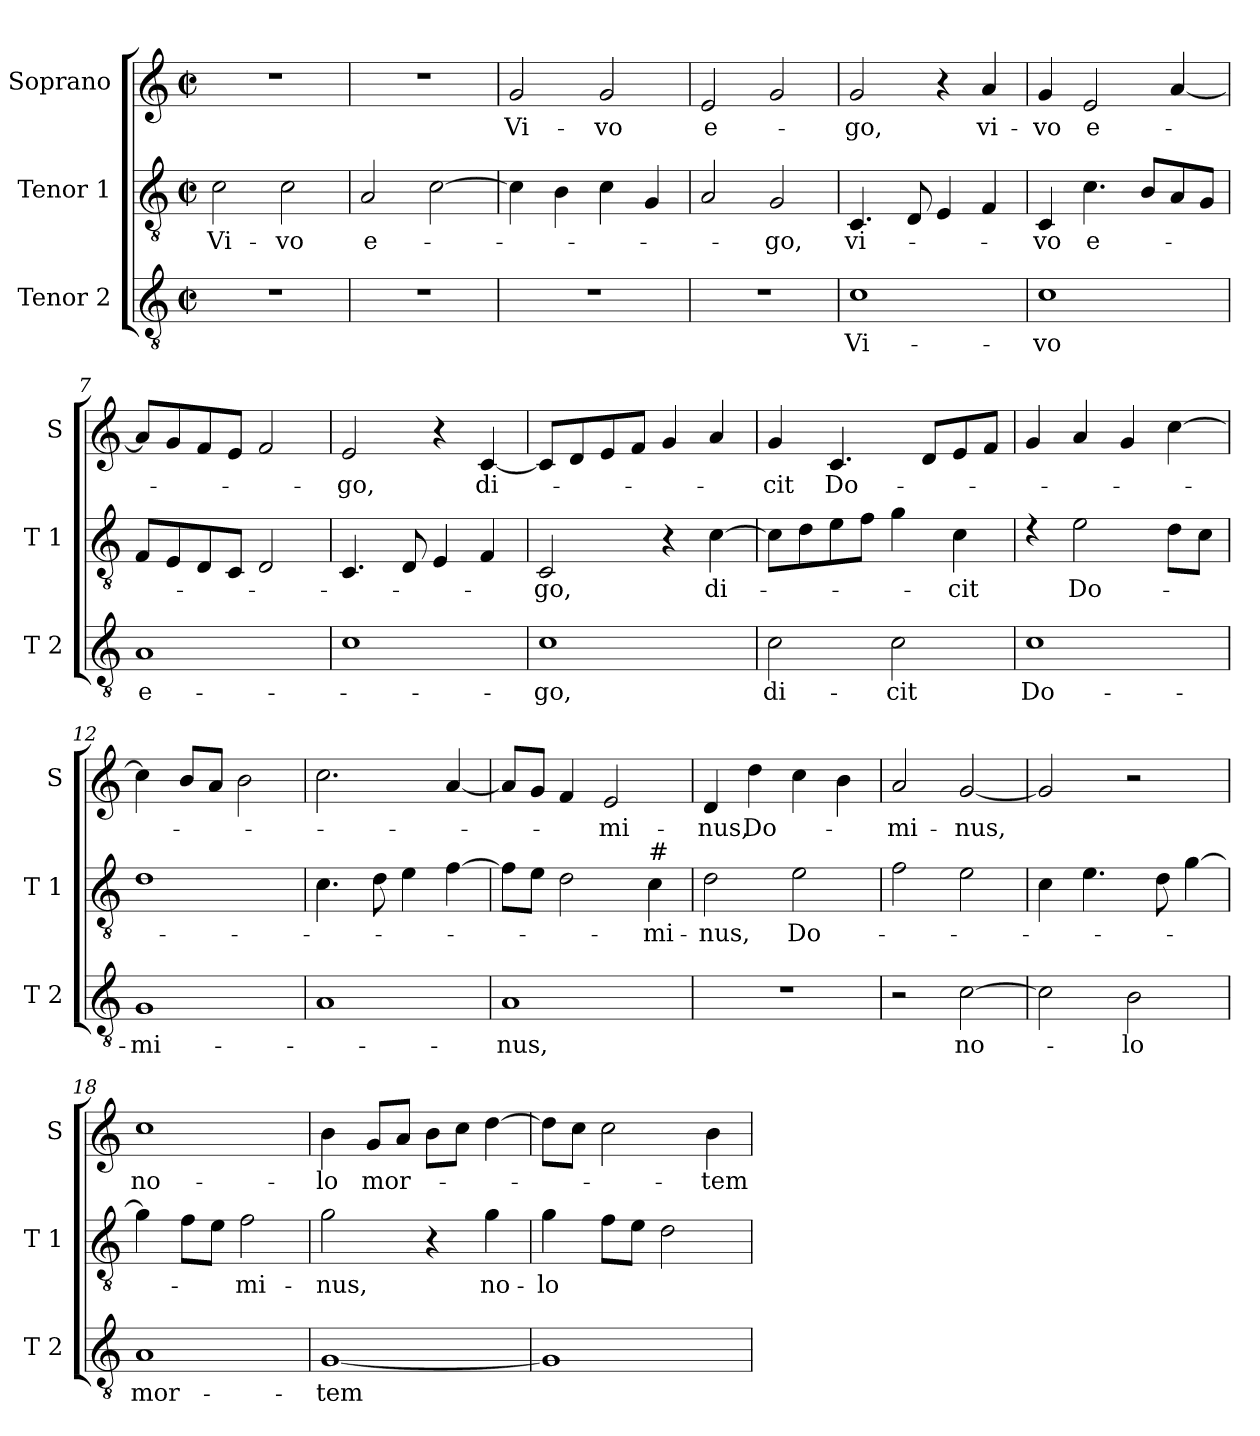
**kern	**text	**kern	**text	**kern	**text
*part3	*part3	*part2	*part2	*part1	*part1
*staff3	*staff3	*staff2	*staff2	*staff1	*staff1
*I"Tenor 2	*	*I"Tenor 1	*	*I"Soprano	*
*I'T 2	*	*I'T 1	*	*I'S	*
*clefGv2	*	*clefGv2	*	*clefG2	*
*k[]	*	*k[]	*	*k[]	*
*C:	*	*C:	*	*C:	*
*M2/2	*	*M2/2	*	*M2/2	*
*met(c|)	*	*met(c|)	*	*met(c|)	*
=1	=1	=1	=1	=1	=1
!	!	!	!LO:LY:b	!	!
1r	.	2c\	Vi-	1r	.
!	!	!	!LO:LY:b	!	!
.	.	2c\	-vo	.	.
=2	=2	=2	=2	=2	=2
!	!	!	!LO:LY:b	!	!
1r	.	2A/	e-	1r	.
.	.	[2c\	.	.	.
=3	=3	=3	=3	=3	=3
!	!	!	!	!	!LO:LY:b
1r	.	4c\]	.	2g/	Vi-
.	.	4B\	.	.	.
!	!	!	!	!	!LO:LY:b
.	.	4c\	.	2g/	-vo
.	.	4G/	.	.	.
=4	=4	=4	=4	=4	=4
!	!	!	!	!	!LO:LY:b
1r	.	2A/	.	2e/	e-
!	!	!	!LO:LY:b	!	!
.	.	2G/	-go,	2g/	.
=5	=5	=5	=5	=5	=5
!	!LO:LY:b	!	!LO:LY:b	!	!LO:LY:b
1c	Vi-	4.C/	vi-	2g/	-go,
.	.	8D/	.	.	.
.	.	4E/	.	4r	.
!	!	!	!	!	!LO:LY:b
.	.	4F/	.	4a/	vi-
!!LO:LB:g=z
=6	=6	=6	=6	=6	=6
!	!LO:LY:b	!	!LO:LY:b	!	!LO:LY:b
1c	-vo	4C/	-vo	4g/	-vo
!	!	!	!LO:LY:b	!	!LO:LY:b
.	.	4.c\	e-	2e/	e-
.	.	8B/L	.	.	.
.	.	8A/	.	[4a/	.
.	.	8G/J	.	.	.
=7	=7	=7	=7	=7	=7
!	!LO:LY:b	!	!	!	!
1A	e-	8F/L	.	8a/L]	.
.	.	8E/	.	8g/	.
.	.	8D/	.	8f/	.
.	.	8C/J	.	8e/J	.
.	.	2D/	.	2f/	.
=8	=8	=8	=8	=8	=8
!	!	!	!	!	!LO:LY:b
1c	.	4.C/	.	2e/	-go,
.	.	8D/	.	.	.
.	.	4E/	.	4r	.
!	!	!	!	!	!LO:LY:b
.	.	4F/	.	[4c/	di-
=9	=9	=9	=9	=9	=9
!	!LO:LY:b	!	!LO:LY:b	!	!
1c	-go,	2C/	-go,	8c/L]	.
.	.	.	.	8d/	.
.	.	.	.	8e/	.
.	.	.	.	8f/J	.
.	.	4r	.	4g/	.
!	!	!	!LO:LY:b	!	!
.	.	[4c\	di-	4a/	.
=10	=10	=10	=10	=10	=10
!	!LO:LY:b	!	!	!	!LO:LY:b
2c\	di-	8c\L]	.	4g/	-cit
.	.	8d\	.	.	.
!	!	!	!	!	!LO:LY:b
.	.	8e\	.	4.c/	Do-
.	.	8f\J	.	.	.
!	!LO:LY:b	!	!	!	!
2c\	-cit	4g\	.	.	.
.	.	.	.	8d/L	.
!	!	!	!LO:LY:b	!	!
.	.	4c\	-cit	8e/	.
.	.	.	.	8f/J	.
!!LO:LB:g=z
=11	=11	=11	=11	=11	=11
!	!LO:LY:b	!	!	!	!
1c	Do-	4rc	.	4g/	.
!	!	!	!LO:LY:b	!	!
.	.	2e\	Do-	4a/	.
.	.	.	.	4g/	.
.	.	8d\L	.	[4cc\	.
.	.	8c\J	.	.	.
=12	=12	=12	=12	=12	=12
!	!LO:LY:b	!	!	!	!
1G	-mi-	1d	.	4cc\]	.
.	.	.	.	8b/L	.
.	.	.	.	8a/J	.
.	.	.	.	2b\	.
=13	=13	=13	=13	=13	=13
1A	.	4.c\	.	2.cc\	.
.	.	8d\	.	.	.
.	.	4e\	.	.	.
.	.	[4f\	.	[4a/	.
=14	=14	=14	=14	=14	=14
!	!LO:LY:b	!	!	!	!
1A	-nus,	8f\L]	.	8a/L]	.
.	.	8e\J	.	8g/J	.
.	.	2d\	.	4f/	.
!	!	!	!	!	!LO:LY:b
.	.	.	.	2e/	-mi-
!	!	!LO:TX:a:t=#	!	!	!
!	!	!	!LO:LY:b	!	!
.	.	4c\	-mi-	.	.
=15	=15	=15	=15	=15	=15
!	!	!	!LO:LY:b	!	!LO:LY:b
1r	.	2d\	-nus,	4d/	-nus,
!	!	!	!	!	!LO:LY:b
.	.	.	.	4dd\	Do-
!	!	!	!LO:LY:b	!	!
.	.	2e\	Do-	4cc\	.
.	.	.	.	4b\	.
!!LO:PB:g=z
=16	=16	=16	=16	=16	=16
!	!	!	!	!	!LO:LY:b
2r	.	2f\	.	2a/	-mi-
!	!LO:LY:b	!	!	!	!LO:LY:b
[2c\	no-	2e\	.	[2g/	-nus,
=17	=17	=17	=17	=17	=17
2c\]	.	4c\	.	2g/]	.
.	.	4.e\	.	.	.
!	!LO:LY:b	!	!	!	!
2B\	-lo	.	.	2r	.
.	.	8d\	.	.	.
.	.	[4g\	.	.	.
=18	=18	=18	=18	=18	=18
!	!LO:LY:b	!	!	!	!LO:LY:b
1A	mor-	4g\]	.	1cc	no-
.	.	8f\L	.	.	.
.	.	8e\J	.	.	.
!	!	!	!LO:LY:b	!	!
.	.	2f\	-mi-	.	.
=19	=19	=19	=19	=19	=19
!	!LO:LY:b	!	!LO:LY:b	!	!LO:LY:b
[1G	-tem	2g\	-nus,	4b\	-lo
!	!	!	!	!	!LO:LY:b
.	.	.	.	8g/L	mor-
.	.	.	.	8a/J	.
.	.	4r	.	8b\L	.
.	.	.	.	8cc\J	.
!	!	!	!LO:LY:b	!	!
.	.	4g\	no-	[4dd\	.
=20	=20	=20	=20	=20	=20
!	!	!	!LO:LY:b	!	!
1G]	.	4g\	-lo	8dd\L]	.
.	.	.	.	8cc\J	.
.	.	8f\L	.	2cc\	.
.	.	8e\J	.	.	.
.	.	2d\	.	.	.
!	!	!	!	!	!LO:LY:b
.	.	.	.	4b\	-tem
=	=	=	=	=	=
*-	*-	*-	*-	*-	*-
